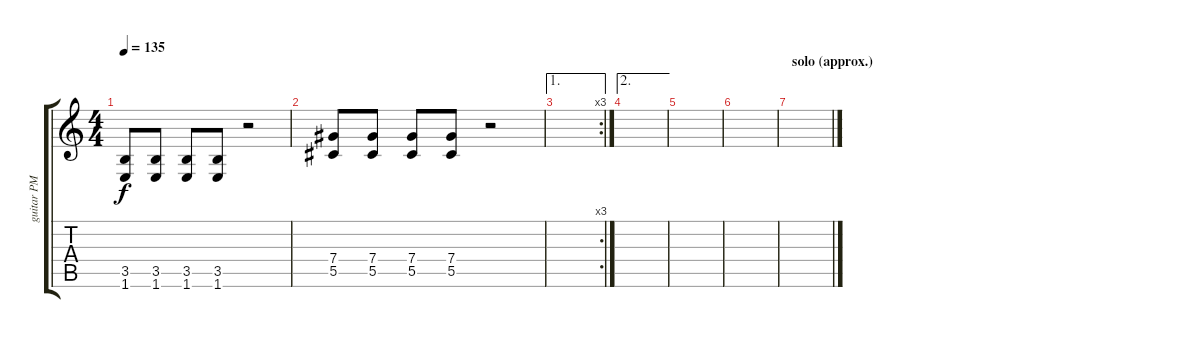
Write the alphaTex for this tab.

\track ("guitar PM" "guitar PM") {instrument electricguitarmuted}
\staff {score tabs}
\tuning (Eb4 Bb3 Gb3 Db3 Ab2 Eb2) {hide}
\ts (4 4)
\tempo 135
\clef g2
\ks c
(3.5 1.6).8{dy f} (3.5 1.6).8 (3.5 1.6).8 (3.5 1.6).8 r.2 |
(7.4 5.5).8 (7.4 5.5).8 (7.4 5.5).8 (7.4 5.5).8 r.2 |
\ae 1
\rc 3
|
\ae 2
|
|
|
\section ("" "solo (approx.)")
